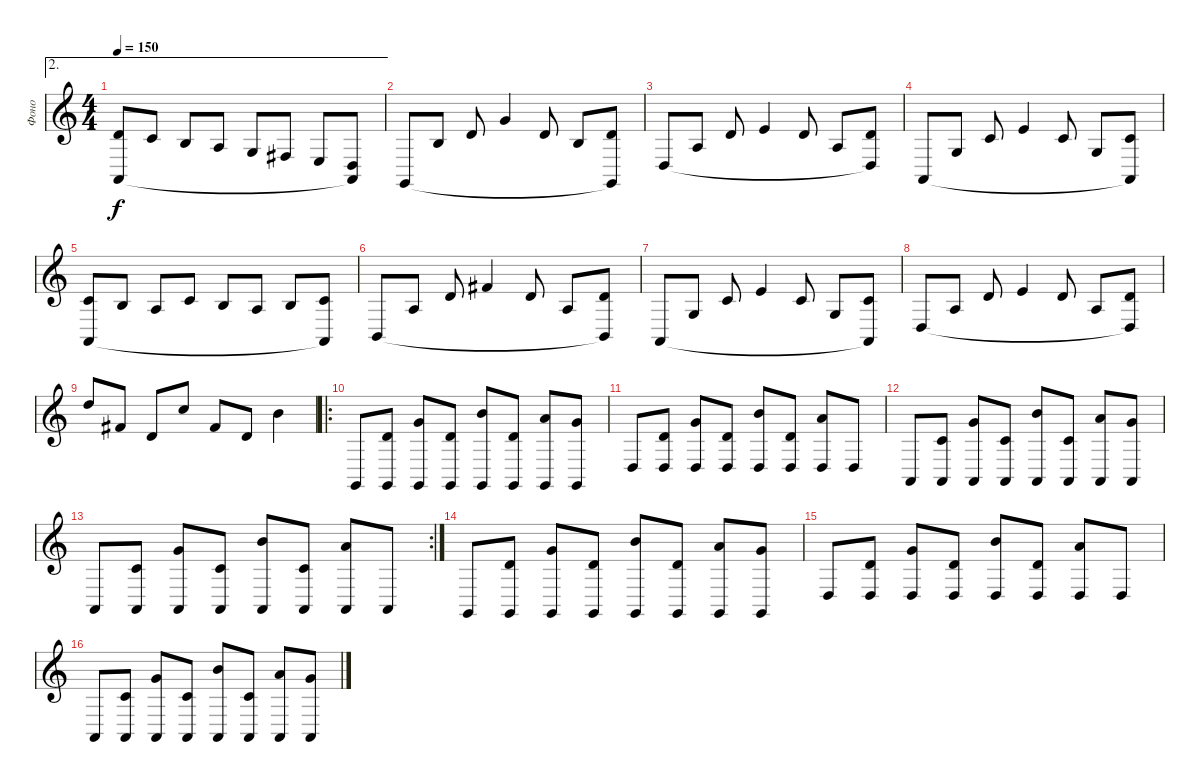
\track ("Фоно" "Фоно") {instrument brightacousticpiano}
\staff {score}
\tuning (E4 B3 G3 D3 A2 E2) {hide}
\ae 2
\ts (4 4)
\tempo 150
\clef g2
\ks c
(3.2 0.5).8{dy f} 1.2.8 0.2.8 2.3.8 0.3.8 4.4.8 2.4.8 (0.4 0.5{t}).8 |
3.6.8 4.3.8 3.2.8 3.1.4 3.2.8 4.3.8 (3.2 3.6{t}).8 |
0.4.8 2.3.8 3.2.8 0.1.4 3.2.8 2.3.8 (3.2 0.4{t}).8 |
0.5.8 0.3.8 1.2.8 0.1.4 1.2.8 0.3.8 (1.2 0.5{t}).8 |
(1.2 0.5).8 0.2.8 2.3.8 1.2.8 0.2.8 2.3.8 0.2.8 (1.2 0.5{t}).8 |
2.5.8 2.3.8 3.2.8 2.1.4 3.2.8 2.3.8 (3.2 2.5{t}).8 |
0.5.8 0.3.8 1.2.8 0.1.4 1.2.8 0.3.8 (1.2 0.5{t}).8 |
0.4.8 2.3.8 3.2.8 0.1.4 3.2.8 2.3.8 (3.2 0.4{t}).8 |
10.1.8 7.2.8 7.3.8 8.1.8 7.2.8 7.3.8 7.1.4 |
\ro
3.6.8 (3.2 3.6).8 (3.1 3.6).8 (3.2 3.6).8 (7.1 3.6).8 (3.2 3.6).8 (5.1 3.6).8 (3.1 3.6).8 |
5.5.8 (3.2 5.5).8 (3.1 5.5).8 (3.2 5.5).8 (7.1 5.5).8 (3.2 5.5).8 (5.1 5.5).8 5.5.8 |
5.6.8 (1.2 5.6).8 (3.1 5.6).8 (1.2 5.6).8 (7.1 5.6).8 (1.2 5.6).8 (5.1 5.6).8 (3.1 5.6).8 |
\rc 2
5.6.8 (1.2 5.6).8 (3.1 5.6).8 (1.2 5.6).8 (7.1 5.6).8 (1.2 5.6).8 (5.1 5.6).8 5.6.8 |
3.6.8 (3.2 3.6).8 (3.1 3.6).8 (3.2 3.6).8 (7.1 3.6).8 (3.2 3.6).8 (5.1 3.6).8 (3.1 3.6).8 |
0.4.8 (3.2 0.4).8 (3.1 0.4).8 (3.2 0.4).8 (7.1 0.4).8 (3.2 0.4).8 (5.1 0.4).8 0.4.8 |
0.5.8 (1.2 0.5).8 (3.1 0.5).8 (1.2 0.5).8 (7.1 0.5).8 (1.2 0.5).8 (5.1 0.5).8 (3.1 0.5).8
